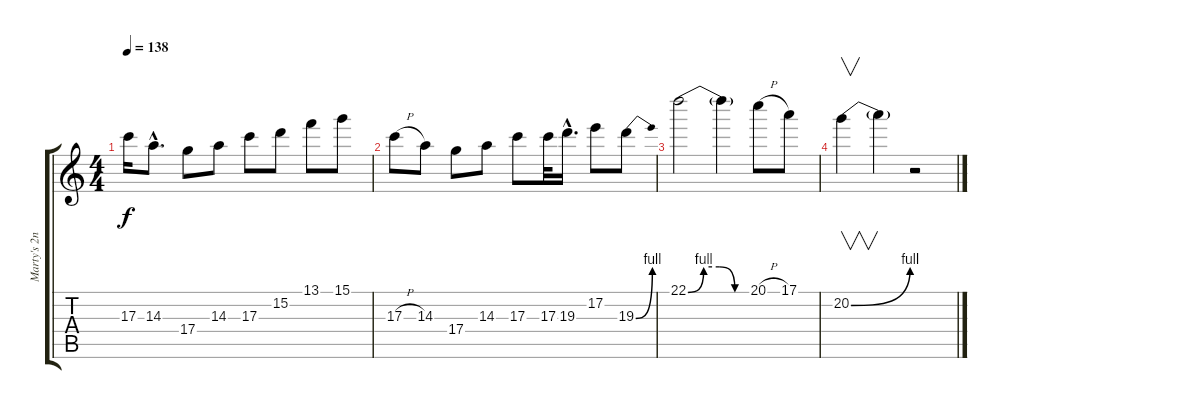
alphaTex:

\track ("Marty's 2nd part in lead" "Marty's 2n") {instrument distortionguitar}
\staff {score tabs}
\tuning (E4 B3 G3 D3 A2 E2) {hide}
\ts (4 4)
\tempo 138
\clef g2
\ks c
17.3.16{dy f} 14.3{hac}.8{d} 17.4.8 14.3.8 17.3.8 15.2.8 13.1.8 15.1.8 |
17.3{h}.8 14.3.8 17.4.8 14.3.8 17.3.8 17.3.32 19.3{hac}.16{d} 17.2.8 19.3{be (bend 0 0 60 4)}.8 |
22.1{be (custom 0 0 15 4 30 4 45 0 60 0)}.2 22.1{t}.4 20.1{h}.8 17.1.8 |
20.2{be (bend 0 0 60 4)}.4{v} 20.2{t}.4 r.2
